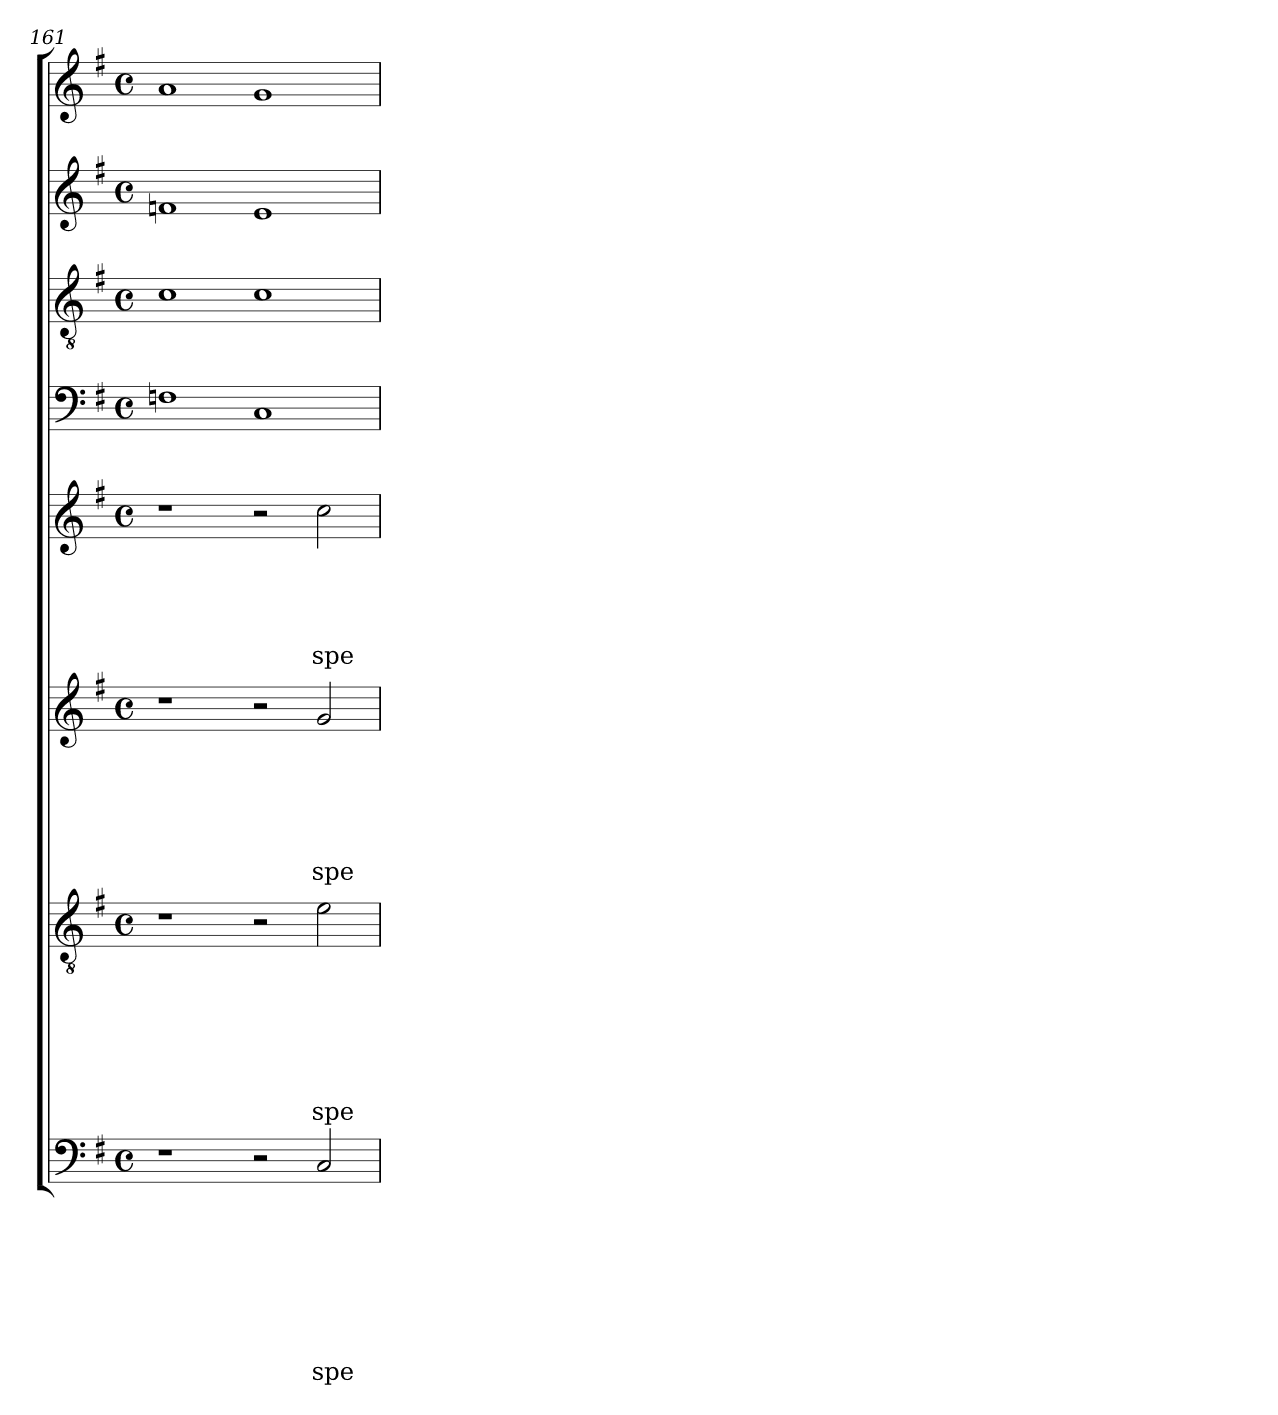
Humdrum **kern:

**kern	**text	**text	**text	**text	**text	**text	**text	**text	**kern	**text	**text	**text	**text	**text	**text	**text	**kern	**text	**text	**text	**text	**text	**text	**kern	**text	**text	**text	**text	**text	**kern	**kern	**kern	**kern
*part8	*part8	*part8	*part8	*part8	*part8	*part8	*part8	*part8	*part7	*part7	*part7	*part7	*part7	*part7	*part7	*part7	*part6	*part6	*part6	*part6	*part6	*part6	*part6	*part5	*part5	*part5	*part5	*part5	*part5	*part4	*part3	*part2	*part1
*staff8	*staff8	*staff8	*staff8	*staff8	*staff8	*staff8	*staff8	*staff8	*staff7	*staff7	*staff7	*staff7	*staff7	*staff7	*staff7	*staff7	*staff6	*staff6	*staff6	*staff6	*staff6	*staff6	*staff6	*staff5	*staff5	*staff5	*staff5	*staff5	*staff5	*staff4	*staff3	*staff2	*staff1
*clefF4	*	*	*	*	*	*	*	*	*clefGv2	*	*	*	*	*	*	*	*clefG2	*	*	*	*	*	*	*clefG2	*	*	*	*	*	*clefF4	*clefGv2	*clefG2	*clefG2
*k[f#]	*	*	*	*	*	*	*	*	*k[f#]	*	*	*	*	*	*	*	*k[f#]	*	*	*	*	*	*	*k[f#]	*	*	*	*	*	*k[f#]	*k[f#]	*k[f#]	*k[f#]
*G:	*	*	*	*	*	*	*	*	*G:	*	*	*	*	*	*	*	*G:	*	*	*	*	*	*	*G:	*	*	*	*	*	*G:	*G:	*G:	*G:
*M4/4	*	*	*	*	*	*	*	*	*M4/4	*	*	*	*	*	*	*	*M4/4	*	*	*	*	*	*	*M4/4	*	*	*	*	*	*M4/4	*M4/4	*M4/4	*M4/4
*met(c)	*	*	*	*	*	*	*	*	*met(c)	*	*	*	*	*	*	*	*met(c)	*	*	*	*	*	*	*met(c)	*	*	*	*	*	*met(c)	*met(c)	*met(c)	*met(c)
=161	=161	=161	=161	=161	=161	=161	=161	=161	=161	=161	=161	=161	=161	=161	=161	=161	=161	=161	=161	=161	=161	=161	=161	=161	=161	=161	=161	=161	=161	=161	=161	=161	=161
1r	.	.	.	.	.	.	.	.	1r	.	.	.	.	.	.	.	1r	.	.	.	.	.	.	1r	.	.	.	.	.	1Fn	1c	1fn	1a
2r	.	.	.	.	.	.	.	.	2r	.	.	.	.	.	.	.	2r	.	.	.	.	.	.	2r	.	.	.	.	.	1C	1c	1e	1g
!	!	!	!	!	!	!	!	!LO:LY:b	!	!	!	!	!	!	!	!LO:LY:b	!	!	!	!	!	!	!LO:LY:b	!	!	!	!	!	!LO:LY:b	!	!	!	!
2C/	.	.	.	.	.	.	.	spe	2e\	.	.	.	.	.	.	spe	2g/	.	.	.	.	.	spe	2cc\	.	.	.	.	spe	.	.	.	.
=	=	=	=	=	=	=	=	=	=	=	=	=	=	=	=	=	=	=	=	=	=	=	=	=	=	=	=	=	=	=	=	=	=
*-	*-	*-	*-	*-	*-	*-	*-	*-	*-	*-	*-	*-	*-	*-	*-	*-	*-	*-	*-	*-	*-	*-	*-	*-	*-	*-	*-	*-	*-	*-	*-	*-	*-
